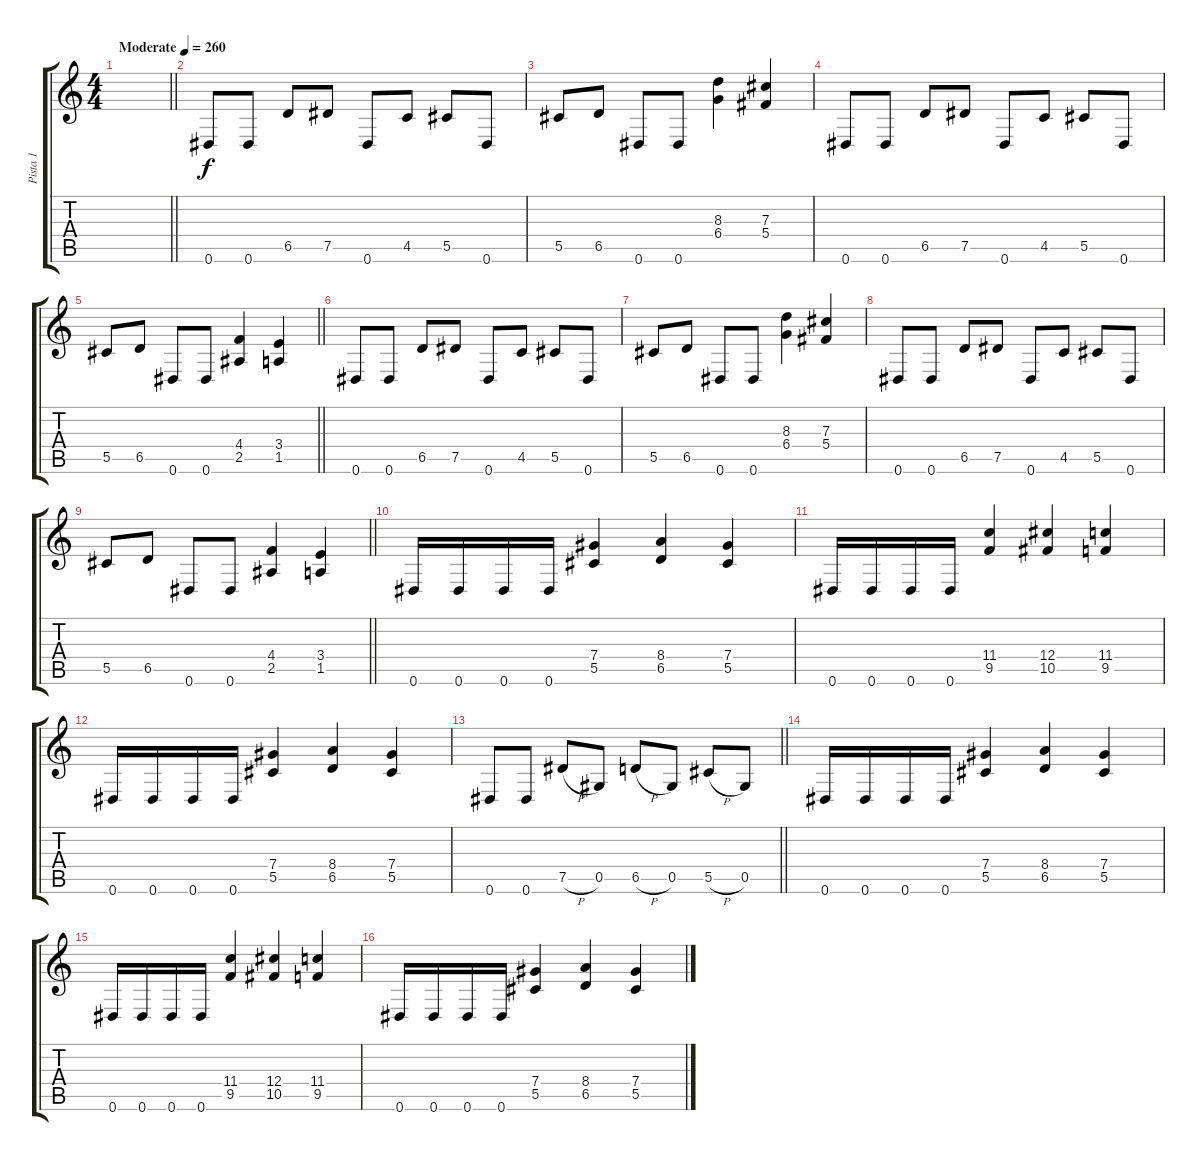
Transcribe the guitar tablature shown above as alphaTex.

\track ("Pista 1" "Pista 1") {instrument distortionguitar}
\staff {score tabs}
\tuning (Eb4 Bb3 Gb3 Db3 Ab2 Eb2) {hide}
\ts (4 4)
\tempo (260 "Moderate")
\clef g2
\barLineRight lightlight
\ks c
|
0.6.8 0.6.8 6.5.8 7.5.8 0.6.8 4.5.8 5.5.8 0.6.8 |
5.5.8 6.5.8 0.6.8 0.6.8 (8.3 6.4).4 (7.3 5.4).4 |
0.6.8 0.6.8 6.5.8 7.5.8 0.6.8 4.5.8 5.5.8 0.6.8 |
\barLineRight lightlight
5.5.8 6.5.8 0.6.8 0.6.8 (4.4 2.5).4 (3.4 1.5).4 |
0.6.8 0.6.8 6.5.8 7.5.8 0.6.8 4.5.8 5.5.8 0.6.8 |
5.5.8 6.5.8 0.6.8 0.6.8 (8.3 6.4).4 (7.3 5.4).4 |
0.6.8 0.6.8 6.5.8 7.5.8 0.6.8 4.5.8 5.5.8 0.6.8 |
\barLineRight lightlight
5.5.8 6.5.8 0.6.8 0.6.8 (4.4 2.5).4 (3.4 1.5).4 |
0.6.16 0.6.16 0.6.16 0.6.16 (7.4 5.5).4 (8.4 6.5).4 (7.4 5.5).4 |
0.6.16 0.6.16 0.6.16 0.6.16 (11.4 9.5).4 (12.4 10.5).4 (11.4 9.5).4 |
0.6.16 0.6.16 0.6.16 0.6.16 (7.4 5.5).4 (8.4 6.5).4 (7.4 5.5).4 |
\barLineRight lightlight
0.6.8 0.6.8 7.5{h}.8 0.5.8 6.5{h}.8 0.5.8 5.5{h}.8 0.5.8 |
0.6.16 0.6.16 0.6.16 0.6.16 (7.4 5.5).4 (8.4 6.5).4 (7.4 5.5).4 |
0.6.16 0.6.16 0.6.16 0.6.16 (11.4 9.5).4 (12.4 10.5).4 (11.4 9.5).4 |
0.6.16 0.6.16 0.6.16 0.6.16 (7.4 5.5).4 (8.4 6.5).4 (7.4 5.5).4
